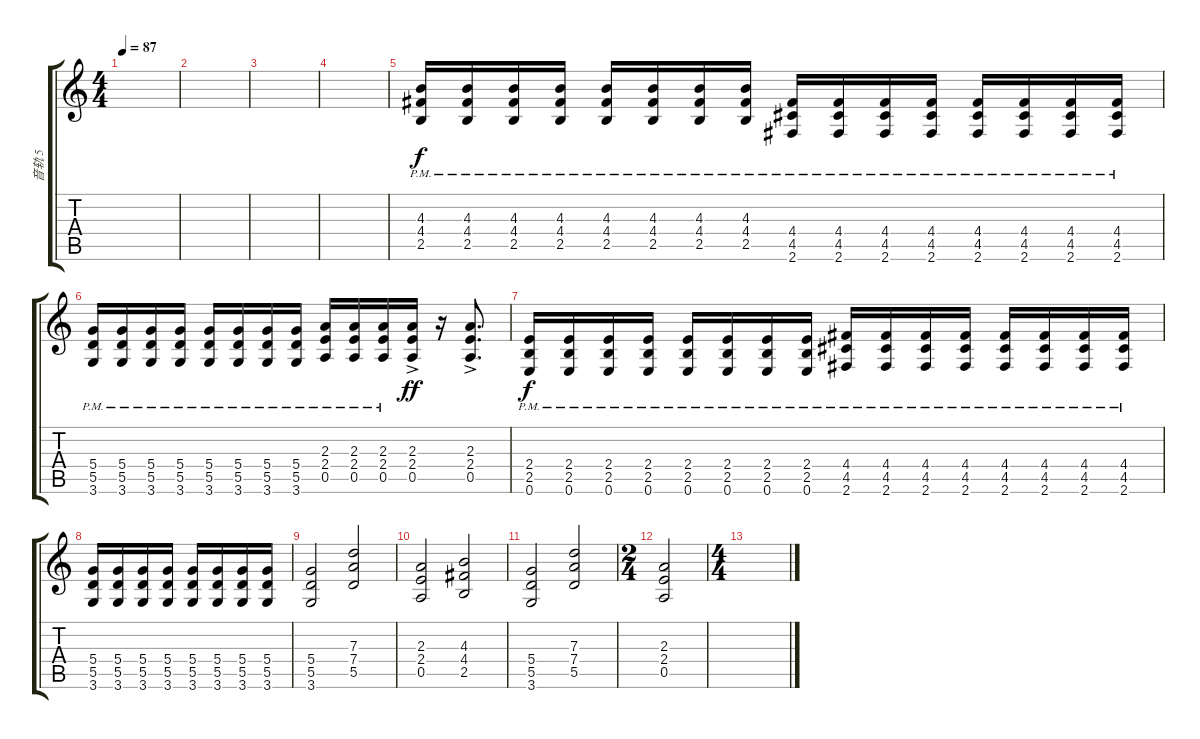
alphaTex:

\track ("音轨 5" "音轨 5") {instrument distortionguitar}
\staff {score tabs}
\tuning (E4 B3 G3 D3 A2 E2) {hide}
\ts (4 4)
\tempo 87
\clef g2
\ks c
|
|
|
|
(4.3{pm} 4.4{pm} 2.5{pm}).16 (4.3{pm} 4.4{pm} 2.5{pm}).16 (4.3{pm} 4.4{pm} 2.5{pm}).16 (4.3{pm} 4.4{pm} 2.5{pm}).16 (4.3{pm} 4.4{pm} 2.5{pm}).16 (4.3{pm} 4.4{pm} 2.5{pm}).16 (4.3{pm} 4.4{pm} 2.5{pm}).16 (4.3{pm} 4.4{pm} 2.5{pm}).16 (4.4{pm} 4.5{pm} 2.6{pm}).16 (4.4{pm} 4.5{pm} 2.6{pm}).16 (4.4{pm} 4.5{pm} 2.6{pm}).16 (4.4{pm} 4.5{pm} 2.6{pm}).16 (4.4{pm} 4.5{pm} 2.6{pm}).16 (4.4{pm} 4.5{pm} 2.6{pm}).16 (4.4{pm} 4.5{pm} 2.6{pm}).16 (4.4{pm} 4.5{pm} 2.6{pm}).16 |
(5.4{pm} 5.5{pm} 3.6{pm}).16 (5.4{pm} 5.5{pm} 3.6{pm}).16 (5.4{pm} 5.5{pm} 3.6{pm}).16 (5.4{pm} 5.5{pm} 3.6{pm}).16 (5.4{pm} 5.5{pm} 3.6{pm}).16 (5.4{pm} 5.5{pm} 3.6{pm}).16 (5.4{pm} 5.5{pm} 3.6{pm}).16 (5.4{pm} 5.5{pm} 3.6{pm}).16 (2.3{pm} 2.4{pm} 0.5{pm}).16 (2.3{pm} 2.4{pm} 0.5{pm}).16 (2.3{pm} 2.4{pm} 0.5{pm}).16 (2.3 2.4 0.5{ac}).16{dy ff} r.16 (2.3 2.4 0.5{ac}).8{d} |
(2.4{pm} 2.5{pm} 0.6{pm}).16{dy f} (2.4{pm} 2.5{pm} 0.6{pm}).16 (2.4{pm} 2.5{pm} 0.6{pm}).16 (2.4{pm} 2.5{pm} 0.6{pm}).16 (2.4{pm} 2.5{pm} 0.6{pm}).16 (2.4{pm} 2.5{pm} 0.6{pm}).16 (2.4{pm} 2.5{pm} 0.6{pm}).16 (2.4{pm} 2.5{pm} 0.6{pm}).16 (4.4{pm} 4.5{pm} 2.6{pm}).16 (4.4{pm} 4.5{pm} 2.6{pm}).16 (4.4{pm} 4.5{pm} 2.6{pm}).16 (4.4{pm} 4.5{pm} 2.6{pm}).16 (4.4{pm} 4.5{pm} 2.6{pm}).16 (4.4{pm} 4.5{pm} 2.6{pm}).16 (4.4{pm} 4.5{pm} 2.6{pm}).16 (4.4{pm} 4.5{pm} 2.6{pm}).16 |
(5.4 5.5 3.6).16 (5.4 5.5 3.6).16 (5.4 5.5 3.6).16 (5.4 5.5 3.6).16 (5.4 5.5 3.6).16 (5.4 5.5 3.6).16 (5.4 5.5 3.6).16 (5.4 5.5 3.6).16 |
(5.4 5.5 3.6).2 (7.3 7.4 5.5).2 |
(2.3 2.4 0.5).2 (4.3 4.4 2.5).2 |
(5.4 5.5 3.6).2 (7.3 7.4 5.5).2 |
\ts (2 4)
(2.3 2.4 0.5).2 |
\ts (4 4)
